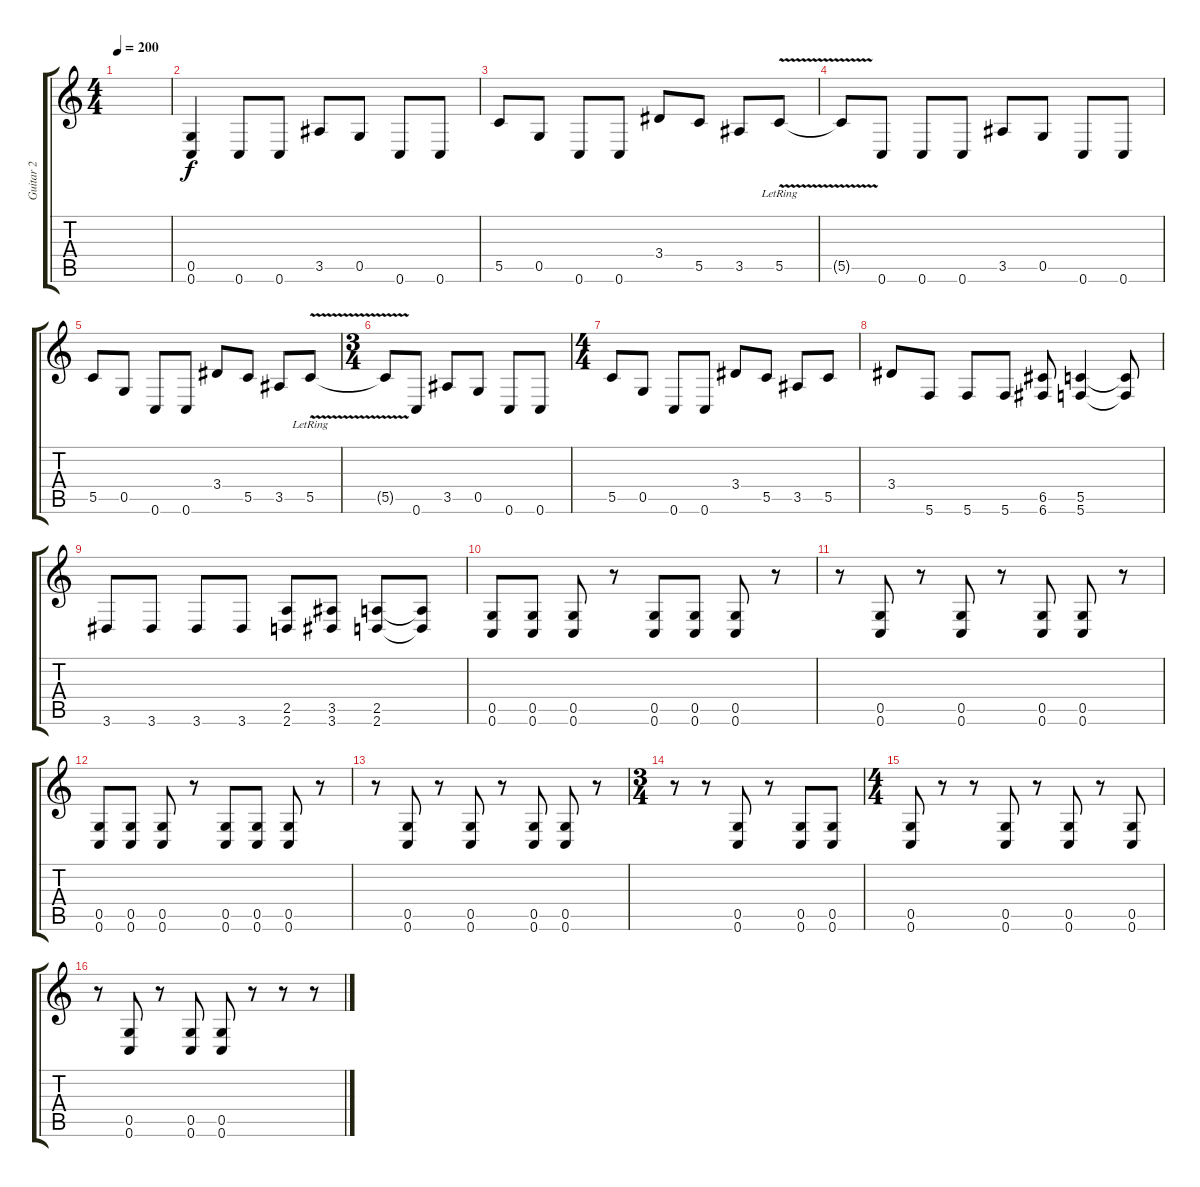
\track ("Guitar 2" "Guitar 2") {instrument distortionguitar}
\staff {score tabs}
\tuning (D4 A3 F3 C3 G2 C2) {hide}
\ts (4 4)
\tempo 200
\clef g2
\ks c
|
(0.5 0.6).4 0.6.8 0.6.8 3.5.8 0.5.8 0.6.8 0.6.8 |
5.5.8 0.5.8 0.6.8 0.6.8 3.4.8 5.5.8 3.5.8 5.5{v lr}.8 |
5.5{t}.8 0.6.8 0.6.8 0.6.8 3.5.8 0.5.8 0.6.8 0.6.8 |
5.5.8 0.5.8 0.6.8 0.6.8 3.4.8 5.5.8 3.5.8 5.5{v lr}.8 |
\ts (3 4)
5.5{t}.8 0.6.8 3.5.8 0.5.8 0.6.8 0.6.8 |
\ts (4 4)
5.5.8 0.5.8 0.6.8 0.6.8 3.4.8 5.5.8 3.5.8 5.5.8 |
3.4.8 5.6.8 5.6.8 5.6.8 (6.5 6.6).8 (5.5 5.6).4 (5.5{t} 5.6{t}).8 |
3.6.8 3.6.8 3.6.8 3.6.8 (2.5 2.6).8 (3.5 3.6).8 (2.5 2.6).8 (2.5{t} 2.6{t}).8 |
(0.5 0.6).8 (0.5 0.6).8 (0.5 0.6).8 r.8 (0.5 0.6).8 (0.5 0.6).8 (0.5 0.6).8 r.8 |
r.8 (0.5 0.6).8 r.8 (0.5 0.6).8 r.8 (0.5 0.6).8 (0.5 0.6).8 r.8 |
(0.5 0.6).8 (0.5 0.6).8 (0.5 0.6).8 r.8 (0.5 0.6).8 (0.5 0.6).8 (0.5 0.6).8 r.8 |
r.8 (0.5 0.6).8 r.8 (0.5 0.6).8 r.8 (0.5 0.6).8 (0.5 0.6).8 r.8 |
\ts (3 4)
r.8 r.8 (0.5 0.6).8 r.8 (0.5 0.6).8 (0.5 0.6).8 |
\ts (4 4)
(0.5 0.6).8 r.8 r.8 (0.5 0.6).8 r.8 (0.5 0.6).8 r.8 (0.5 0.6).8 |
r.8 (0.5 0.6).8 r.8 (0.5 0.6).8 (0.5 0.6).8 r.8 r.8 r.8
